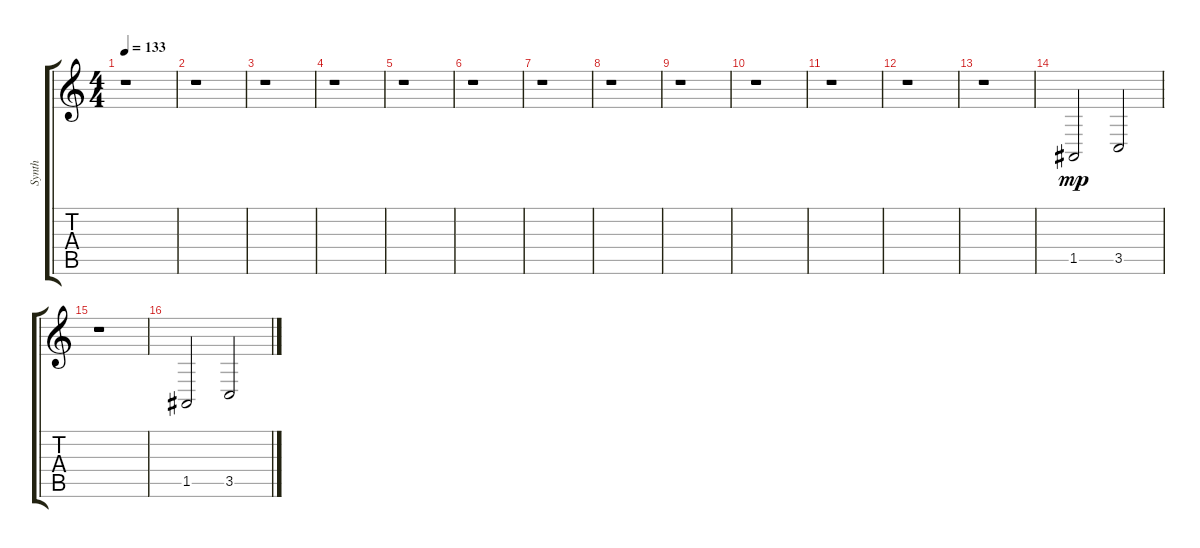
\track ("Synth" "Synth") {instrument synthstrings1}
\staff {score tabs}
\tuning (E4 B3 G3 D3 A2 E2) {hide}
\ts (4 4)
\tempo 133
\clef g2
\ks c
r.1{dy mp} |
r.1 |
r.1 |
r.1 |
r.1 |
r.1 |
r.1 |
r.1 |
r.1 |
r.1 |
r.1 |
r.1 |
r.1 |
1.5.2 3.5.2 |
r.1 |
1.5.2 3.5.2
